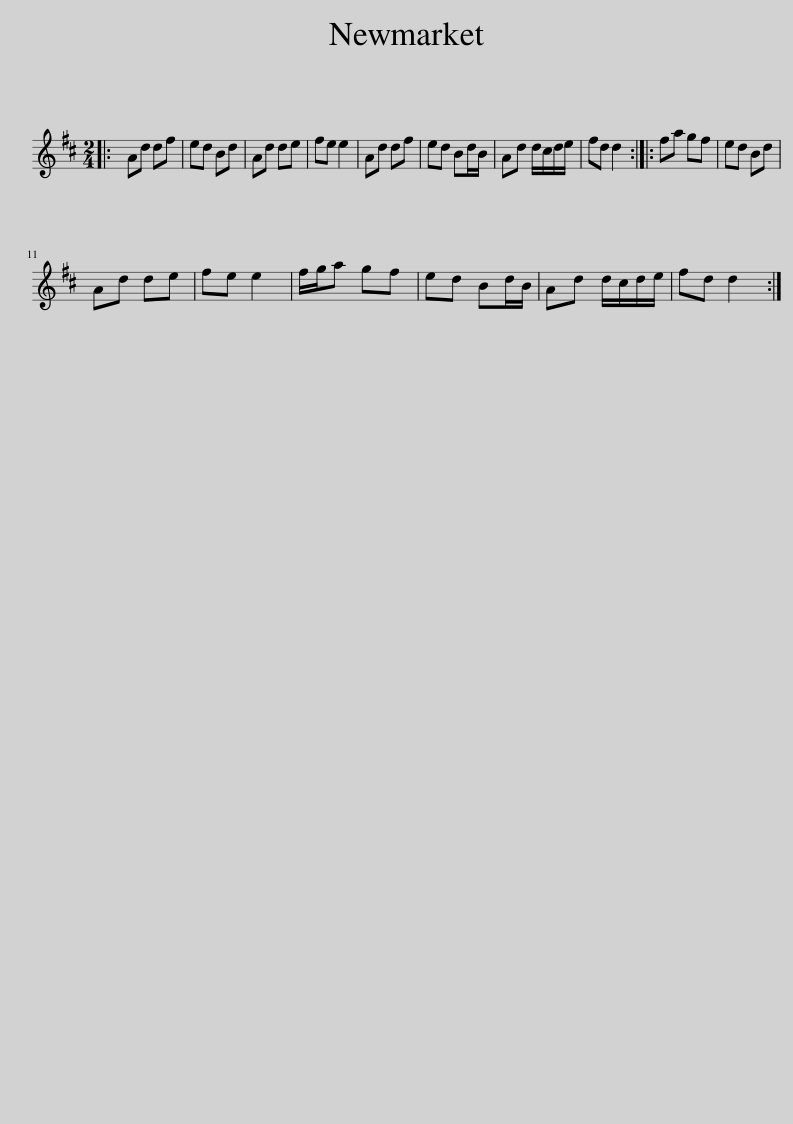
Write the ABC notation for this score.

X:1
L:1/8
M:2/4
I:linebreak $
K:D
V:1 treble
V:1
|: Ad df | ed Bd | Ad de | fe e2 | Ad df | %5
 ed Bd/B/ | Ad d/c/d/e/ | fd d2 :: fa gf | ed Bd |$ %10
 Ad de | fe e2 | f/g/a gf | ed Bd/B/ | Ad d/c/d/e/ | %15
 fd d2 :| %16
